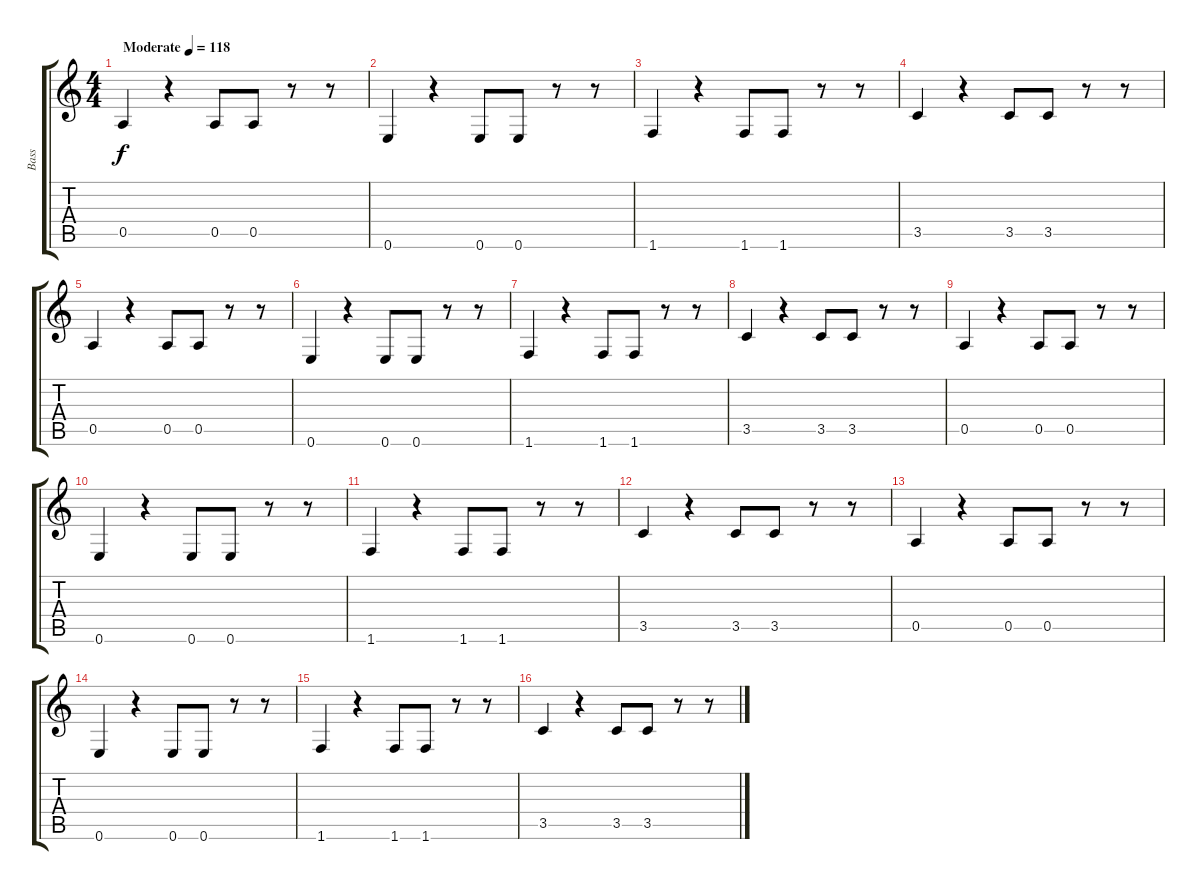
\track ("Bass" "Bass") {instrument electricbassfinger}
\staff {score tabs}
\tuning (E4 B3 G3 D3 A2 E2) {hide}
\ts (4 4)
\tempo (118 "Moderate")
\clef g2
\ks c
0.5.4{dy f instrument electricbassfinger} r.4 0.5.8 0.5.8 r.8 r.8 |
0.6.4 r.4 0.6.8 0.6.8 r.8 r.8 |
1.6.4 r.4 1.6.8 1.6.8 r.8 r.8 |
3.5.4 r.4 3.5.8 3.5.8 r.8 r.8 |
0.5.4 r.4 0.5.8 0.5.8 r.8 r.8 |
0.6.4 r.4 0.6.8 0.6.8 r.8 r.8 |
1.6.4 r.4 1.6.8 1.6.8 r.8 r.8 |
3.5.4 r.4 3.5.8 3.5.8 r.8 r.8 |
0.5.4 r.4 0.5.8 0.5.8 r.8 r.8 |
0.6.4 r.4 0.6.8 0.6.8 r.8 r.8 |
1.6.4 r.4 1.6.8 1.6.8 r.8 r.8 |
3.5.4 r.4 3.5.8 3.5.8 r.8 r.8 |
0.5.4 r.4 0.5.8 0.5.8 r.8 r.8 |
0.6.4 r.4 0.6.8 0.6.8 r.8 r.8 |
1.6.4 r.4 1.6.8 1.6.8 r.8 r.8 |
3.5.4 r.4 3.5.8 3.5.8 r.8 r.8
